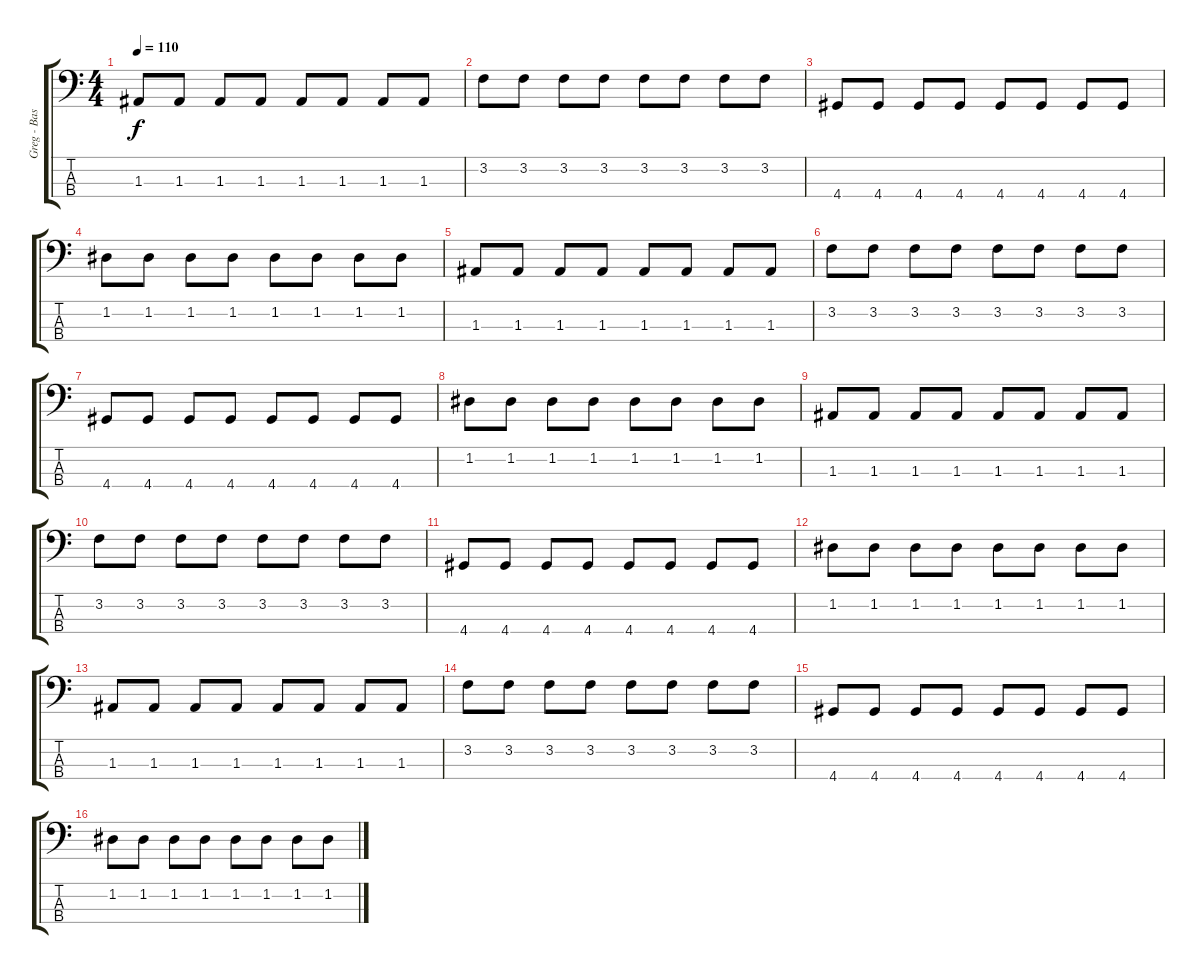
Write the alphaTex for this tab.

\track ("Greg - Bass Guitar" "Greg - Bas") {instrument electricbasspick}
\staff {score tabs}
\tuning (G2 D2 A1 E1) {hide}
\ts (4 4)
\tempo 110
\clef f4
\ks c
1.3.8{dy f} 1.3.8 1.3.8 1.3.8 1.3.8 1.3.8 1.3.8 1.3.8 |
3.2.8 3.2.8 3.2.8 3.2.8 3.2.8 3.2.8 3.2.8 3.2.8 |
4.4.8 4.4.8 4.4.8 4.4.8 4.4.8 4.4.8 4.4.8 4.4.8 |
1.2.8 1.2.8 1.2.8 1.2.8 1.2.8 1.2.8 1.2.8 1.2.8 |
1.3.8 1.3.8 1.3.8 1.3.8 1.3.8 1.3.8 1.3.8 1.3.8 |
3.2.8 3.2.8 3.2.8 3.2.8 3.2.8 3.2.8 3.2.8 3.2.8 |
4.4.8 4.4.8 4.4.8 4.4.8 4.4.8 4.4.8 4.4.8 4.4.8 |
1.2.8 1.2.8 1.2.8 1.2.8 1.2.8 1.2.8 1.2.8 1.2.8 |
1.3.8 1.3.8 1.3.8 1.3.8 1.3.8 1.3.8 1.3.8 1.3.8 |
3.2.8 3.2.8 3.2.8 3.2.8 3.2.8 3.2.8 3.2.8 3.2.8 |
4.4.8 4.4.8 4.4.8 4.4.8 4.4.8 4.4.8 4.4.8 4.4.8 |
1.2.8 1.2.8 1.2.8 1.2.8 1.2.8 1.2.8 1.2.8 1.2.8 |
1.3.8 1.3.8 1.3.8 1.3.8 1.3.8 1.3.8 1.3.8 1.3.8 |
3.2.8 3.2.8 3.2.8 3.2.8 3.2.8 3.2.8 3.2.8 3.2.8 |
4.4.8 4.4.8 4.4.8 4.4.8 4.4.8 4.4.8 4.4.8 4.4.8 |
1.2.8 1.2.8 1.2.8 1.2.8 1.2.8 1.2.8 1.2.8 1.2.8
